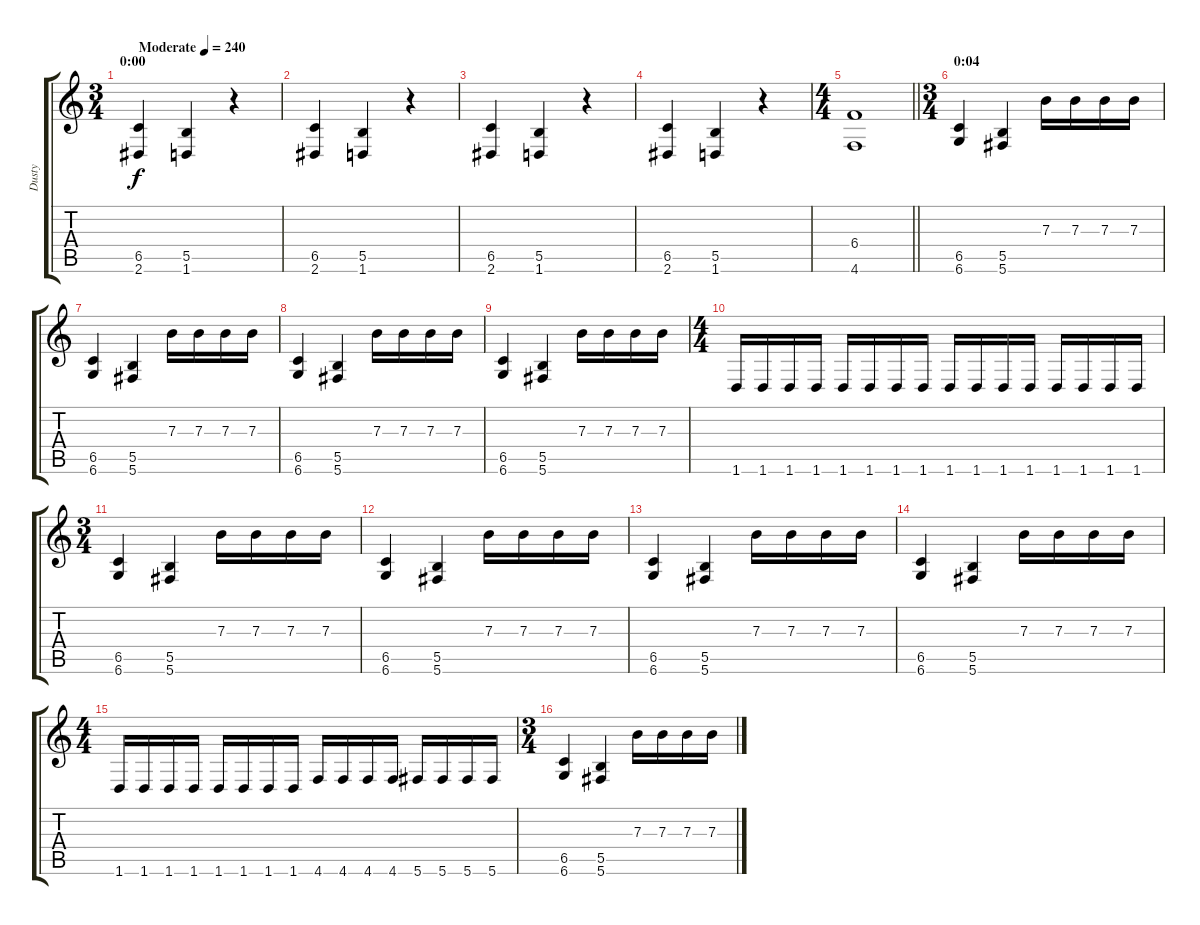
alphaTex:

\track ("Dusty" "Dusty") {instrument distortionguitar}
\staff {score tabs}
\tuning (Db4 Ab3 E3 B2 Gb2 Db2) {hide}
\ts (3 4)
\section ("" "0:00")
\tempo (240 "Moderate")
\clef g2
\ks c
(6.5 2.6).4{dy f instrument distortionguitar} (5.5 1.6).4 r.4 |
(6.5 2.6).4 (5.5 1.6).4 r.4 |
(6.5 2.6).4 (5.5 1.6).4 r.4 |
(6.5 2.6).4 (5.5 1.6).4 r.4 |
\ts (4 4)
\barLineRight lightlight
(6.4 4.6).1{balance 2} |
\ts (3 4)
\section ("" "0:04")
(6.5 6.6).4 (5.5 5.6).4 7.3.16 7.3.16 7.3.16 7.3.16 |
(6.5 6.6).4 (5.5 5.6).4 7.3.16 7.3.16 7.3.16 7.3.16 |
(6.5 6.6).4 (5.5 5.6).4 7.3.16 7.3.16 7.3.16 7.3.16 |
(6.5 6.6).4 (5.5 5.6).4 7.3.16 7.3.16 7.3.16 7.3.16 |
\ts (4 4)
1.6.16 1.6.16 1.6.16 1.6.16 1.6.16 1.6.16 1.6.16 1.6.16 1.6.16 1.6.16 1.6.16 1.6.16 1.6.16 1.6.16 1.6.16 1.6.16 |
\ts (3 4)
(6.5 6.6).4 (5.5 5.6).4 7.3.16 7.3.16 7.3.16 7.3.16 |
(6.5 6.6).4 (5.5 5.6).4 7.3.16 7.3.16 7.3.16 7.3.16 |
(6.5 6.6).4 (5.5 5.6).4 7.3.16 7.3.16 7.3.16 7.3.16 |
(6.5 6.6).4 (5.5 5.6).4 7.3.16 7.3.16 7.3.16 7.3.16 |
\ts (4 4)
1.6.16 1.6.16 1.6.16 1.6.16 1.6.16 1.6.16 1.6.16 1.6.16 4.6.16 4.6.16 4.6.16 4.6.16 5.6.16 5.6.16 5.6.16 5.6.16 |
\ts (3 4)
(6.5 6.6).4 (5.5 5.6).4 7.3.16 7.3.16 7.3.16 7.3.16
